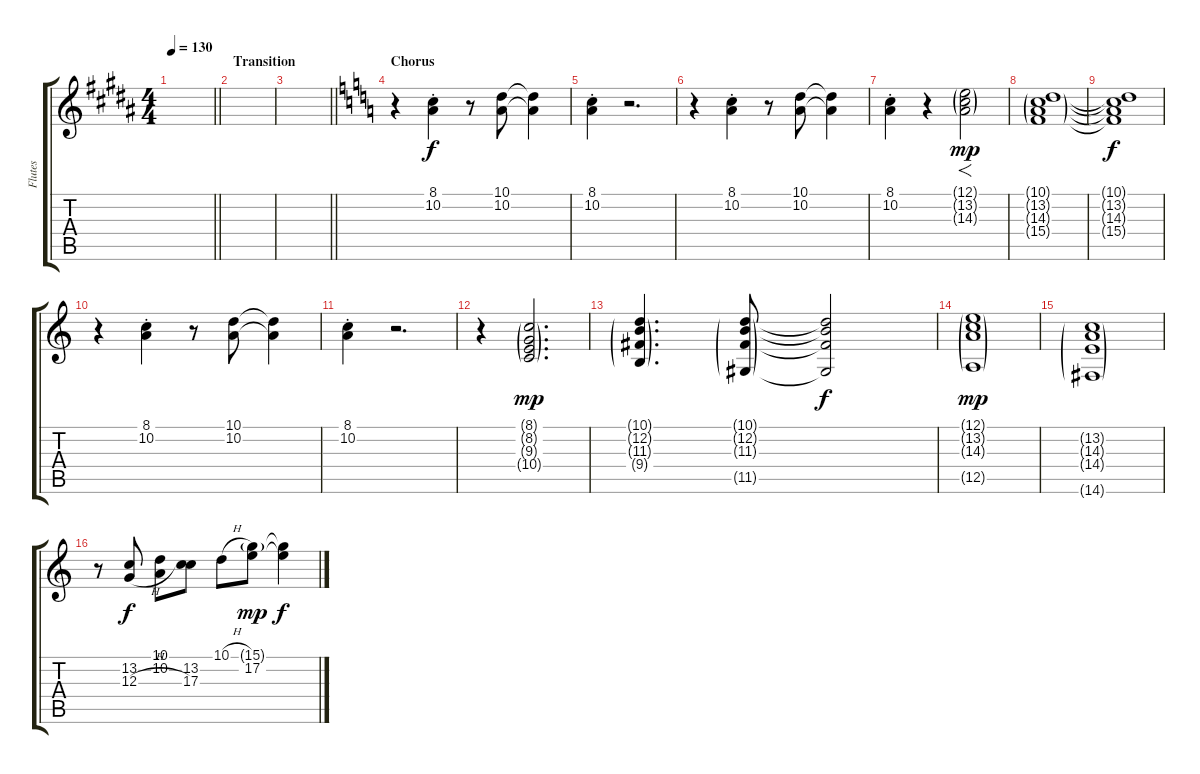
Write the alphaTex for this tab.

\track ("Flutes" "Flutes") {instrument flute}
\staff {score tabs}
\tuning (E4 B3 G3 D3 A2 E2) {hide}
\ts (4 4)
\tempo 130
\clef g2
\barLineRight lightlight
\ks b
|
\section ("" "Transition")
|
\barLineRight lightlight
|
\section ("" "Chorus")
\ks c
r.4 (8.1{st} 10.2{st}).4 r.8 (10.1 10.2).8 (10.1{t} 10.2{t}).4 |
(8.1{st} 10.2{st}).4 r.2{d} |
r.4 (8.1{st} 10.2{st}).4 r.8 (10.1 10.2).8 (10.1{t} 10.2{t}).4 |
(8.1{st} 10.2{st}).4 r.4 (12.1{g} 13.2{g} 14.3{g}).2{f dy mp} |
(10.1{g} 13.2{g} 14.3{g} 15.4{g}).1 |
(10.1{t} 13.2{t} 14.3{t} 15.4{t}).1{dy f} |
r.4 (8.1{st} 10.2{st}).4 r.8 (10.1 10.2).8 (10.1{t} 10.2{t}).4 |
(8.1{st} 10.2{st}).4 r.2{d} |
r.4 (8.1{g} 8.2{g} 9.3{g} 10.4{g}).2{d dy mp} |
(10.1{g} 12.2{g} 11.3{g} 9.4{g}).4{d} (10.1{g} 12.2{g} 11.3{g} 11.5{g}).8 (10.1{t} 12.2{t} 11.3{t} 11.5{t}).2{dy f} |
(12.1{g} 13.2{g} 14.3{g} 12.5{g}).1{dy mp} |
(13.2{g} 14.3{g} 14.4{g} 14.6{g}).1 |
r.8 (13.2 12.3{h}).8{dy f} (10.1 10.2).8 (13.2 17.3).8 10.1{h}.8 (15.1{g} 17.2).8{dy mp} (15.1{t} 17.2{t}).4{dy f}
